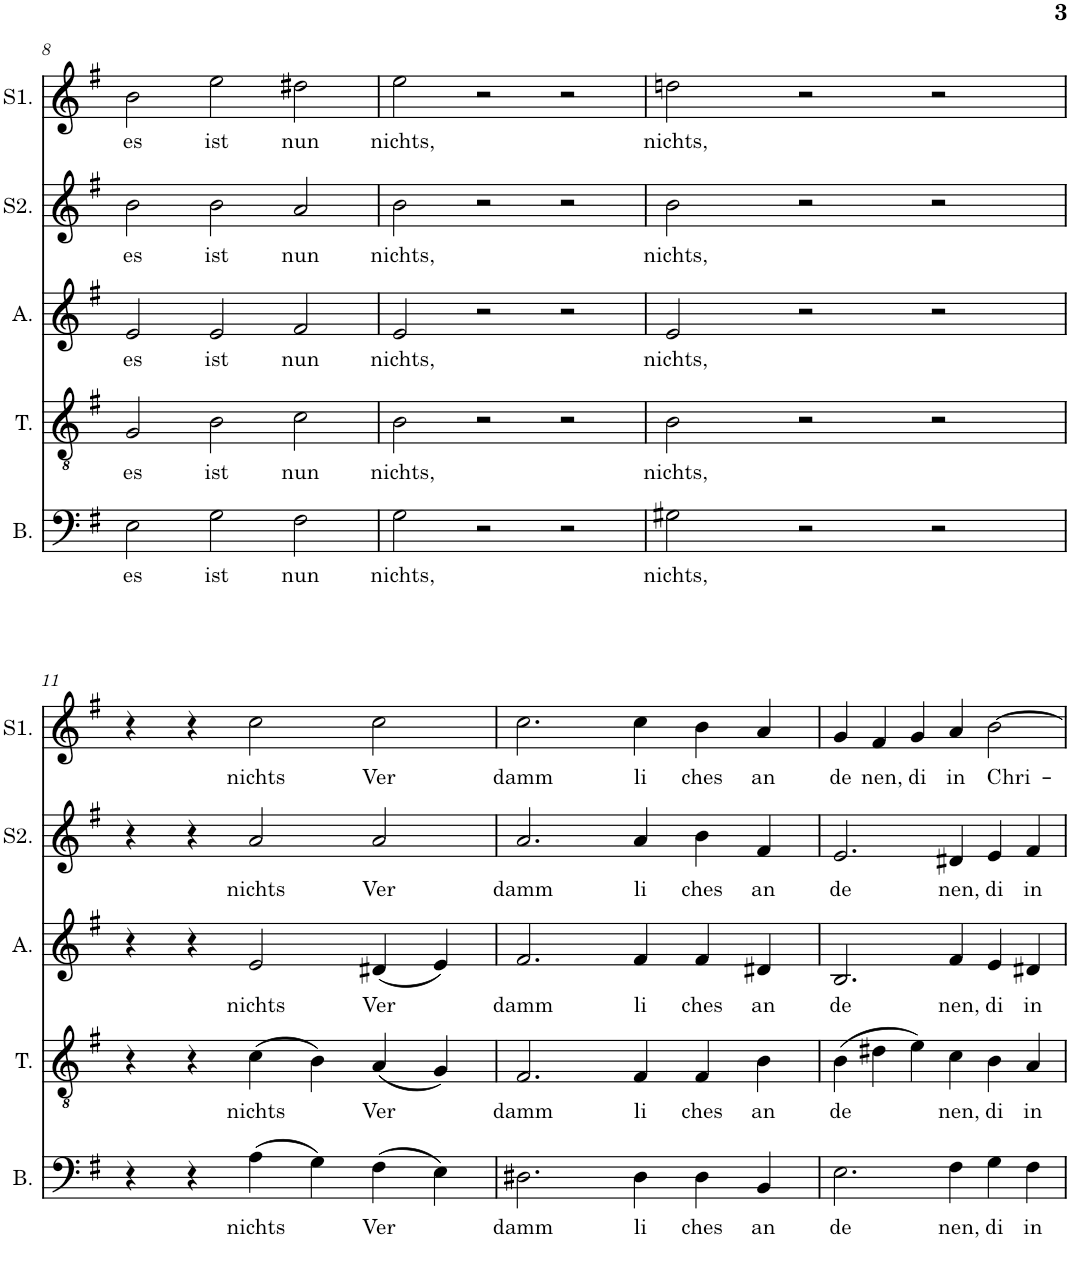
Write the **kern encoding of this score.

**kern	**text	**kern	**text	**kern	**text	**kern	**text	**kern	**text
*part5	*part5	*part4	*part4	*part3	*part3	*part2	*part2	*part1	*part1
*staff5	*staff5	*staff4	*staff4	*staff3	*staff3	*staff2	*staff2	*staff1	*staff1
*I"Basse	*	*I"Ténor	*	*I"Alto	*	*I"Soprane 2	*	*I"Soprano	*
*I'B.	*	*I'T.	*	*I'A.	*	*I'S2.	*	*I'S1.	*
!!LO:PB:g=z
*clefF4	*	*clefGv2	*	*clefG2	*	*clefG2	*	*clefG2	*
*k[f#]	*	*k[f#]	*	*k[f#]	*	*k[f#]	*	*k[f#]	*
*M3/2	*	*M3/2	*	*M3/2	*	*M3/2	*	*M3/2	*
=8	=8	=8	=8	=8	=8	=8	=8	=8	=8
!	!LO:LY:b	!	!LO:LY:b	!	!LO:LY:b	!	!LO:LY:b	!	!LO:LY:b
2E\	es	2G/	es	2e/	es	2b\	es	2b\	es
!	!LO:LY:b	!	!LO:LY:b	!	!LO:LY:b	!	!LO:LY:b	!	!LO:LY:b
2G\	ist	2B\	ist	2e/	ist	2b\	ist	2ee\	ist
!	!LO:LY:b	!	!LO:LY:b	!	!LO:LY:b	!	!LO:LY:b	!	!LO:LY:b
2F#\	nun	2c\	nun	2f#/	nun	2a/	nun	2dd#X\	nun
=9	=9	=9	=9	=9	=9	=9	=9	=9	=9
!	!LO:LY:b	!	!LO:LY:b	!	!LO:LY:b	!	!LO:LY:b	!	!LO:LY:b
2G\	nichts,	2B\	nichts,	2e/	nichts,	2b\	nichts,	2ee\	nichts,
2r	.	2r	.	2r	.	2r	.	2r	.
2r	.	2r	.	2r	.	2r	.	2r	.
=10	=10	=10	=10	=10	=10	=10	=10	=10	=10
!	!LO:LY:b	!	!LO:LY:b	!	!LO:LY:b	!	!LO:LY:b	!	!LO:LY:b
2G#X\	nichts,	2B\	nichts,	2e/	nichts,	2b\	nichts,	2ddn\	nichts,
2r	.	2r	.	2r	.	2r	.	2r	.
2r	.	2r	.	2r	.	2r	.	2r	.
!!LO:LB:g=z
=11	=11	=11	=11	=11	=11	=11	=11	=11	=11
4r	.	4r	.	4r	.	4r	.	4r	.
4r	.	4r	.	4r	.	4r	.	4r	.
!	!LO:LY:b	!	!LO:LY:b	!	!LO:LY:b	!	!LO:LY:b	!	!LO:LY:b
(4A\	nichts	(4c\	nichts	2e/	nichts	2a/	nichts	2cc\	nichts
4G\)	.	4B\)	.	.	.	.	.	.	.
!	!LO:LY:b	!	!LO:LY:b	!	!LO:LY:b	!	!LO:LY:b	!	!LO:LY:b
(4F#\	Ver	(4A/	Ver	(4d#X/	Ver	2a/	Ver	2cc\	Ver
4E\)	.	4G/)	.	4e/)	.	.	.	.	.
=12	=12	=12	=12	=12	=12	=12	=12	=12	=12
!	!LO:LY:b	!	!LO:LY:b	!	!LO:LY:b	!	!LO:LY:b	!	!LO:LY:b
2.D#X\	damm	2.F#/	damm	2.f#/	damm	2.a/	damm	2.cc\	damm
!	!LO:LY:b	!	!LO:LY:b	!	!LO:LY:b	!	!LO:LY:b	!	!LO:LY:b
4D#\	li	4F#/	li	4f#/	li	4a/	li	4cc\	li
!	!LO:LY:b	!	!LO:LY:b	!	!LO:LY:b	!	!LO:LY:b	!	!LO:LY:b
4D#\	ches	4F#/	ches	4f#/	ches	4b\	ches	4b\	ches
!	!LO:LY:b	!	!LO:LY:b	!	!LO:LY:b	!	!LO:LY:b	!	!LO:LY:b
4BB/	an	4B\	an	4d#X/	an	4f#/	an	4a/	an
=13	=13	=13	=13	=13	=13	=13	=13	=13	=13
!	!LO:LY:b	!	!LO:LY:b	!	!LO:LY:b	!	!LO:LY:b	!	!LO:LY:b
2.E\	de	(4B\	de	2.B/	de	2.e/	de	4g/	de
!	!	!	!	!	!	!	!	!	!LO:LY:b
.	.	4d#X\	.	.	.	.	.	4f#/	nen,
!	!	!	!	!	!	!	!	!	!LO:LY:b
.	.	4e\)	.	.	.	.	.	4g/	di
!	!LO:LY:b	!	!LO:LY:b	!	!LO:LY:b	!	!LO:LY:b	!	!LO:LY:b
4F#\	nen,	4c\	nen,	4f#/	nen,	4d#X/	nen,	4a/	in
!	!LO:LY:b	!	!LO:LY:b	!	!LO:LY:b	!	!LO:LY:b	!	!LO:LY:b
4G\	di	4B\	di	4e/	di	4e/	di	[2b\	Chri-
!	!LO:LY:b	!	!LO:LY:b	!	!LO:LY:b	!	!LO:LY:b	!	!
4F#\	in	4A/	in	4d#X/	in	4f#/	in	.	.
=	=	=	=	=	=	=	=	=	=
*-	*-	*-	*-	*-	*-	*-	*-	*-	*-
